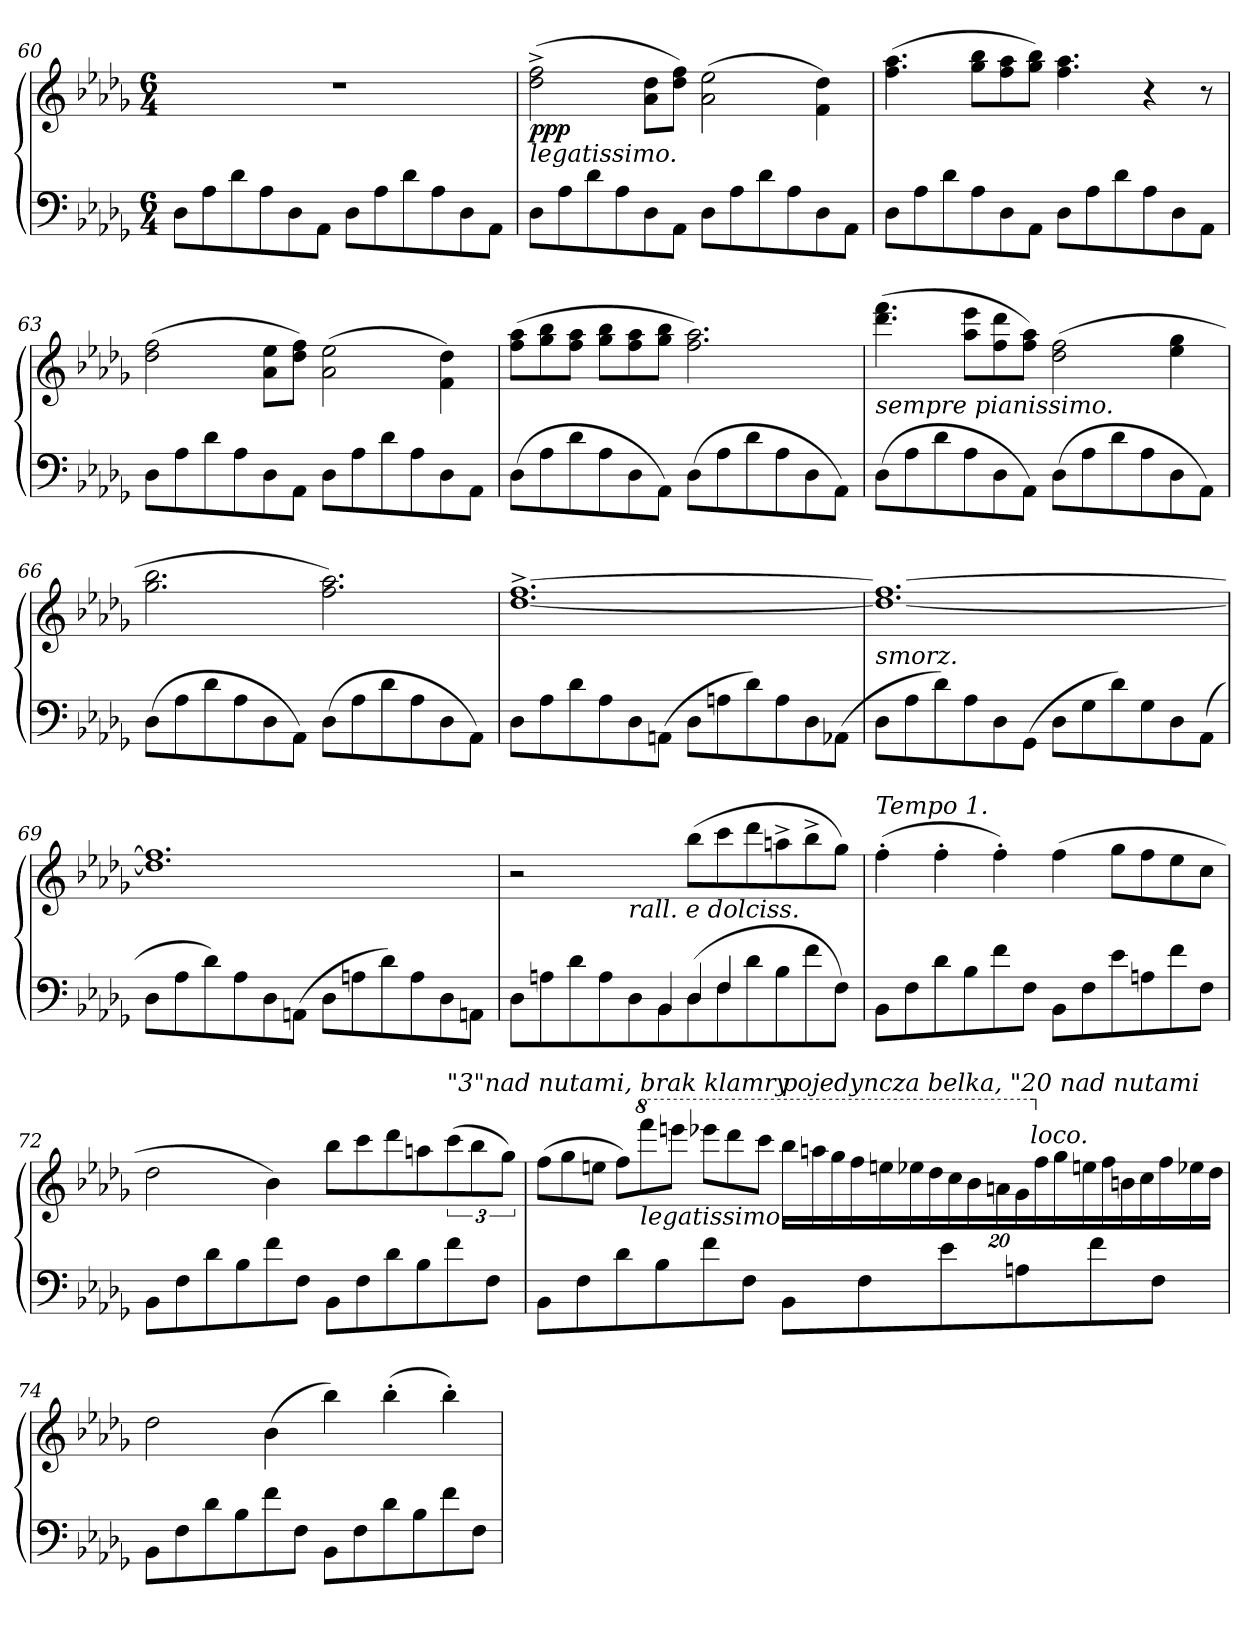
**kern	**kern	**dynam
*part1	*part1	*part1
*staff2	*staff1	*staff1/2
*clefF4	*clefG2	*
*k[b-e-a-d-g-]	*k[b-e-a-d-g-]	*
*M6/4	*M6/4	*
=60	=60	=60
8D-L	1.r	.
8A-	.	.
8d-	.	.
8A-	.	.
8D-	.	.
8AA-J	.	.
8D-L	.	.
8A-	.	.
8d-	.	.
8A-	.	.
8D-	.	.
8AA-J	.	.
=61	=61	=61
!LO:TX:a:i:t=legatissimo.	!	!
8D-L	(2dd-^ 2ff^	ppp
8A-	.	.
8d-	.	.
8A-	.	.
8D-	8a- 8dd-L	.
8AA-J	8dd- 8ffJ)	.
8D-L	(2a- 2ee-	.
8A-	.	.
8d-	.	.
8A-	.	.
8D-	4f\ 4dd-\)	.
8AA-J	.	.
=62	=62	=62
8D-L	(4.ff 4.aa-	.
8A-	.	.
8d-	.	.
8A-	8gg- 8bb-L	.
8D-	8ff 8aa-	.
8AA-J	8gg- 8bb-J)	.
8D-L	4.ff 4.aa-	.
8A-	.	.
8d-	.	.
8A-	4r	.
8D-	.	.
8AA-J	8r	.
=63	=63	=63
8D-L	(2dd- 2ff	.
8A-	.	.
8d-	.	.
8A-	.	.
8D-	8a- 8ee-L	.
8AA-J	8dd- 8ffJ)	.
8D-L	(2a- 2ee-	.
8A-	.	.
8d-	.	.
8A-	.	.
8D-	4f\ 4dd-\)	.
8AA-J	.	.
=64	=64	=64
(8D-L	(8ff 8aa-L	.
8A-	8gg- 8bb-	.
8d-	8ff 8aa-J	.
8A-	8gg- 8bb-L	.
8D-	8ff 8aa-	.
8AA-J)	8gg- 8bb-J	.
(8D-L	2.ff 2.aa-)	.
8A-	.	.
8d-	.	.
8A-	.	.
8D-	.	.
8AA-J)	.	.
=65	=65	=65
!	!LO:TX:b:i:t=sempre pianissimo.	!
(8D-L	(4.ddd- 4.fff	.
8A-	.	.
8d-	.	.
8A-	8aa- 8eee-L	.
8D-	8ff 8ddd-	.
8AA-J)	8ff 8aa-J)	.
(8D-L	(2dd- 2ff	.
8A-	.	.
8d-	.	.
8A-	.	.
8D-	4ee- 4gg-	.
8AA-J)	.	.
=66	=66	=66
(8D-L	2.gg- 2.bb-	.
8A-	.	.
8d-	.	.
8A-	.	.
8D-	.	.
8AA-J)	.	.
(8D-L	2.ff 2.aa-)	.
8A-	.	.
8d-	.	.
8A-	.	.
8D-	.	.
8AA-J)	.	.
=67	=67	=67
!	!	!LO:DY:b=2
8D-L	[>1.dd-^ [1.ff^	p fz
8A-	.	.
8d-	.	.
8A-	.	.
8D-	.	.
(8AAnJ	.	.
8D-L	.	.
8An	.	.
8d-)	.	.
8A	.	.
8D-	.	.
(8AA-XJ	.	.
=68	=68	=68
!LO:TX:a:i:t=smorz.	!	!
8D-L	1.dd-_ 1.ff_	.
8A-	.	.
8d-)	.	.
8A-	.	.
8D-	.	.
(8GG-J	.	.
8D-L	.	.
8G-	.	.
8d-)	.	.
8G-	.	.
8D-	.	.
(8AA-J	.	.
=69	=69	=69
8D-L	1.dd-] 1.ff]	.
8A-	.	.
8d-)	.	.
8A-	.	.
8D-	.	.
(8AAnJ	.	.
8D-L	.	.
8An	.	.
8d-)	.	.
8A	.	.
8D-	.	.
8AAnJ	.	.
=70	=70	=70
*^	*	*
8D-\L	2ryy	2r	.
8An	.	.	.
8d-	.	.	.
8A	.	.	.
!LO:TX:a:i:t=rall. e dolciss.	!	!	!
8D-	8ryy	4ryy	.
!LO:N:vis=4	!LO:N:vis=4	!	!
8BB-	8BB-/	.	.
!LO:N:vis=4	!LO:N:vis=4	!	!
(>8D-	8D-/	(8bb-L	.
8F	4F/	8ccc	.
8d-\	.	8ddd-	.
8B-	4.ryy	8aan^>	.
8f	.	8bb-^>	.
8FJ)	.	8gg-J)	.
*v	*v	*	*
=71	=71	=71
!	!LO:TX:a:i:t=Tempo 1.	!
8BB-L	(4ff'	.
8F	.	.
8d-	4ff'	.
8B-	.	.
8f	4ff')	.
8FJ	.	.
8BB-L	(4ff	.
8F	.	.
8e-	8gg-L	.
8An	8ff	.
8f	8ee-	.
8FJ	8ccJ	.
=72	=72	=72
8BB-L	2dd-	.
8F	.	.
8d-	.	.
8B-	.	.
8f	4b-)	.
8FJ	.	.
8BB-L	8bb-L	.
8F	8ccc	.
8d-	8ddd-	.
8B-	8aan	.
!	!LO:TX:a:i:t="3"nad nutami, brak klamry	!
8f	(12ccc	.
.	12bb-	.
8FJ	.	.
.	12gg-J)	.
=73	=73	=73
*	*Xtuplet	*
8BB-L	(12ffL	.
.	12gg-	.
8F	.	.
.	12eenJ	.
8d-	12ffL)	.
*	*8va	*
!	!LO:TX:b:i:t=legatissimo.	!
.	12ffff	.
8B-	.	.
.	12eeeenJ	.
8f	12eeee-XL	.
.	12dddd-	.
8FJ	.	.
.	12ccccJ	.
*	*tuplet	*
!	!LO:TX:a:i:t=pojedyncza belka, "20 nad nutami	!
8BB-L	80%3bbb-LL	.
.	80%3aaan	.
.	80%3ggg-	.
.	80%3fff	.
8F	.	.
.	80%3eeen	.
.	80%3eee-X	.
.	80%3ddd-	.
8e-	.	.
.	80%3ccc	.
.	80%3bb-	.
.	80%3aan	.
8An	80%3gg-	.
*	*X8va	*
!	!LO:TX:a:i:t=loco.	!
.	80%3ff	.
.	80%3gg-	.
.	80%3een	.
8f	.	.
.	80%3ff	.
.	80%3bn	.
.	80%3cc	.
8FJ	.	.
.	80%3ff	.
.	80%3ee-X	.
.	80%3dd-JJ	.
=74	=74	=74
8BB-L	2dd-	.
8F	.	.
8d-	.	.
8B-	.	.
8f	(4b-	.
8FJ	.	.
8BB-L	4bb-)	.
8F	.	.
8d-	(4bb-'	.
8B-	.	.
8f	4bb-')	.
8FJ	.	.
=	=	=
*-	*-	*-
